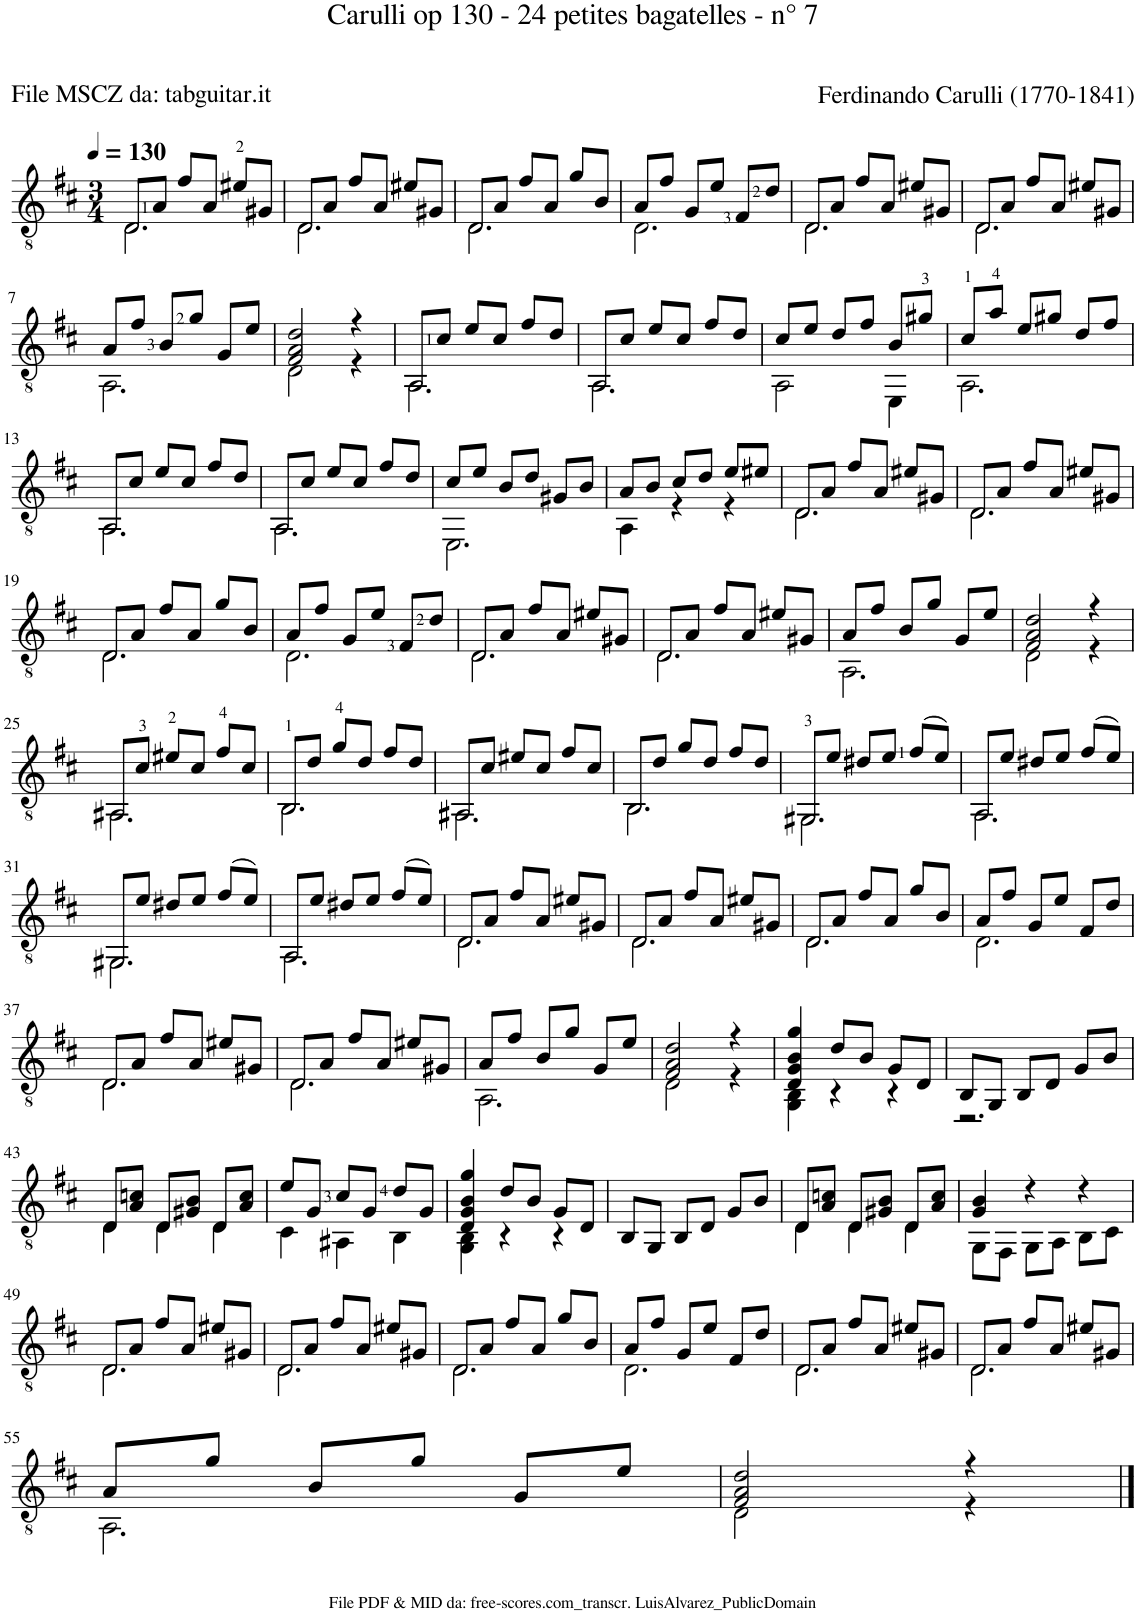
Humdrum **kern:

**kern
*part1
*staff1
*I"Guitar
*I'Guit.
*clefGv2
*k[f#c#]
*M3/4
*MM130
=1
!LO:N:head=open
*^
8D/L	2.D\
8A/J	.
8f#/L	.
8A/J	.
8e#X/L	.
8G#X/J	.
=2	=2
!LO:N:head=open	!
8D/L	2.D\
8A/J	.
8f#/L	.
8A/J	.
8e#X/L	.
8G#X/J	.
=3	=3
!LO:N:head=open	!
8D/L	2.D\
8A/J	.
8f#/L	.
8A/J	.
8g/L	.
8B/J	.
=4	=4
8A/L	2.D\
8f#/J	.
8G/L	.
8e/J	.
8F#/L	.
8d/J	.
=5	=5
!LO:N:head=open	!
8D/L	2.D\
8A/J	.
8f#/L	.
8A/J	.
8e#X/L	.
8G#X/J	.
=6	=6
!LO:N:head=open	!
8D/L	2.D\
8A/J	.
8f#/L	.
8A/J	.
8e#X/L	.
8G#X/J	.
!!LO:LB:g=z	!!
=7	=7
8A/L	2.AA\
8f#/J	.
8B/L	.
8g/J	.
8G/L	.
8e/J	.
=8	=8
2F#/ 2A/ 2d/	2D\
4r	4r
=9	=9
!LO:N:head=open	!
8AA/L	2.AA\
8c#/J	.
8e/L	.
8c#/J	.
8f#/L	.
8d/J	.
=10	=10
!LO:N:head=open	!
8AA/L	2.AA\
8c#/J	.
8e/L	.
8c#/J	.
8f#/L	.
8d/J	.
=11	=11
8c#/L	2AA\
8e/J	.
8d/L	.
8f#/J	.
8B/L	4EE\
8g#X/J	.
=12	=12
8c#/L	2.AA\
8a/J	.
8e/L	.
8g#X/J	.
8d/L	.
8f#/J	.
!!LO:LB:g=z	!!
=13	=13
!LO:N:head=open	!
8AA/L	2.AA\
8c#/J	.
8e/L	.
8c#/J	.
8f#/L	.
8d/J	.
=14	=14
!LO:N:head=open	!
8AA/L	2.AA\
8c#/J	.
8e/L	.
8c#/J	.
8f#/L	.
8d/J	.
=15	=15
8c#/L	2.EE\
8e/J	.
8B/L	.
8d/J	.
8G#X/L	.
8B/J	.
=16	=16
8A/L	4AA\
8B/J	.
8c#/L	4r
8d/J	.
8e/L	4r
8e#X/J	.
=17	=17
!LO:N:head=open	!
8D/L	2.D\
8A/J	.
8f#/L	.
8A/J	.
8e#X/L	.
8G#X/J	.
=18	=18
!LO:N:head=open	!
8D/L	2.D\
8A/J	.
8f#/L	.
8A/J	.
8e#X/L	.
8G#X/J	.
!!LO:LB:g=z	!!
=19	=19
!LO:N:head=open	!
8D/L	2.D\
8A/J	.
8f#/L	.
8A/J	.
8g/L	.
8B/J	.
=20	=20
8A/L	2.D\
8f#/J	.
8G/L	.
8e/J	.
8F#/L	.
8d/J	.
=21	=21
!LO:N:head=open	!
8D/L	2.D\
8A/J	.
8f#/L	.
8A/J	.
8e#X/L	.
8G#X/J	.
=22	=22
!LO:N:head=open	!
8D/L	2.D\
8A/J	.
8f#/L	.
8A/J	.
8e#X/L	.
8G#X/J	.
=23	=23
8A/L	2.AA\
8f#/J	.
8B/L	.
8g/J	.
8G/L	.
8e/J	.
=24	=24
2F#/ 2A/ 2d/	2D\
4r	4r
!!LO:LB:g=z	!!
=25	=25
!LO:N:head=open	!
8AA#X/L	2.AA#\
8c#/J	.
8e#X/L	.
8c#/J	.
8f#/L	.
8c#/J	.
=26	=26
!LO:N:head=open	!
8BB/L	2.BB\
8d/J	.
8g/L	.
8d/J	.
8f#/L	.
8d/J	.
=27	=27
!LO:N:head=open	!
8AA#X/L	2.AA#\
8c#/J	.
8e#X/L	.
8c#/J	.
8f#/L	.
8c#/J	.
=28	=28
!LO:N:head=open	!
8BB/L	2.BB\
8d/J	.
8g/L	.
8d/J	.
8f#/L	.
8d/J	.
=29	=29
!LO:N:head=open	!
8GG#X/L	2.GG#\
8e/J	.
8d#X/L	.
8e/J	.
(8f#/L	.
8e/J)	.
=30	=30
!LO:N:head=open	!
8AA/L	2.AA\
8e/J	.
8d#X/L	.
8e/J	.
(8f#/L	.
8e/J)	.
!!LO:LB:g=z	!!
=31	=31
!LO:N:head=open	!
8GG#X/L	2.GG#\
8e/J	.
8d#X/L	.
8e/J	.
(8f#/L	.
8e/J)	.
=32	=32
!LO:N:head=open	!
8AA/L	2.AA\
8e/J	.
8d#X/L	.
8e/J	.
(8f#/L	.
8e/J)	.
=33	=33
!LO:N:head=open	!
8D/L	2.D\
8A/J	.
8f#/L	.
8A/J	.
8e#X/L	.
8G#X/J	.
=34	=34
!LO:N:head=open	!
8D/L	2.D\
8A/J	.
8f#/L	.
8A/J	.
8e#X/L	.
8G#X/J	.
=35	=35
!LO:N:head=open	!
8D/L	2.D\
8A/J	.
8f#/L	.
8A/J	.
8g/L	.
8B/J	.
=36	=36
8A/L	2.D\
8f#/J	.
8G/L	.
8e/J	.
8F#/L	.
8d/J	.
!!LO:LB:g=z	!!
=37	=37
!LO:N:head=open	!
8D/L	2.D\
8A/J	.
8f#/L	.
8A/J	.
8e#X/L	.
8G#X/J	.
=38	=38
!LO:N:head=open	!
8D/L	2.D\
8A/J	.
8f#/L	.
8A/J	.
8e#X/L	.
8G#X/J	.
=39	=39
8A/L	2.AA\
8f#/J	.
8B/L	.
8g/J	.
8G/L	.
8e/J	.
=40	=40
2F#/ 2A/ 2d/	2D\
4r	4r
=41	=41
4D/ 4G/ 4B/ 4g/	4GG\ 4BB\
8d/L	4r
8B/J	.
8G/L	4r
8D/J	.
=42	=42
8BB/L	2.r
8GG/J	.
8BB/L	.
8D/J	.
8G/L	.
8B/J	.
!!LO:LB:g=z	!!
=43	=43
8D/L	4D\
8A/ 8cn/J	.
8D/L	4D\
8G#X/ 8B/J	.
8D/L	4D\
8A/ 8c/J	.
=44	=44
8e/L	4C#\
8G/J	.
8c#/L	4AA#X\
8G/J	.
8d/L	4BB\
8G/J	.
=45	=45
4D/ 4G/ 4B/ 4g/	4GG\ 4BB\
8d/L	4r
8B/J	.
8G/L	4r
8D/J	.
*v	*v
=46
8BB/L
8GG/J
8BB/L
8D/J
8G/L
8B/J
=47
*^
8D/L	4D\
8A/ 8cn/J	.
8D/L	4D\
8G#X/ 8B/J	.
8D/L	4D\
8A/ 8c/J	.
=48	=48
4G/ 4B/	8GG\L
.	8FF#\J
4r	8GG\L
.	8AA\J
4r	8BB\L
.	8C#\J
!!LO:LB:g=z	!!
=49	=49
!LO:N:head=open	!
8D/L	2.D\
8A/J	.
8f#/L	.
8A/J	.
8e#X/L	.
8G#X/J	.
=50	=50
!LO:N:head=open	!
8D/L	2.D\
8A/J	.
8f#/L	.
8A/J	.
8e#X/L	.
8G#X/J	.
=51	=51
!LO:N:head=open	!
8D/L	2.D\
8A/J	.
8f#/L	.
8A/J	.
8g/L	.
8B/J	.
=52	=52
8A/L	2.D\
8f#/J	.
8G/L	.
8e/J	.
8F#/L	.
8d/J	.
=53	=53
!LO:N:head=open	!
8D/L	2.D\
8A/J	.
8f#/L	.
8A/J	.
8e#X/L	.
8G#X/J	.
=54	=54
!LO:N:head=open	!
8D/L	2.D\
8A/J	.
8f#/L	.
8A/J	.
8e#X/L	.
8G#X/J	.
!!LO:LB:g=z	!!
=55	=55
8A/L	2.AA\
8g/J	.
8B/L	.
8g/J	.
8G/L	.
8e/J	.
=56	=56
2F#/ 2A/ 2d/	2D\
4r	4r
*v	*v
==
*-
